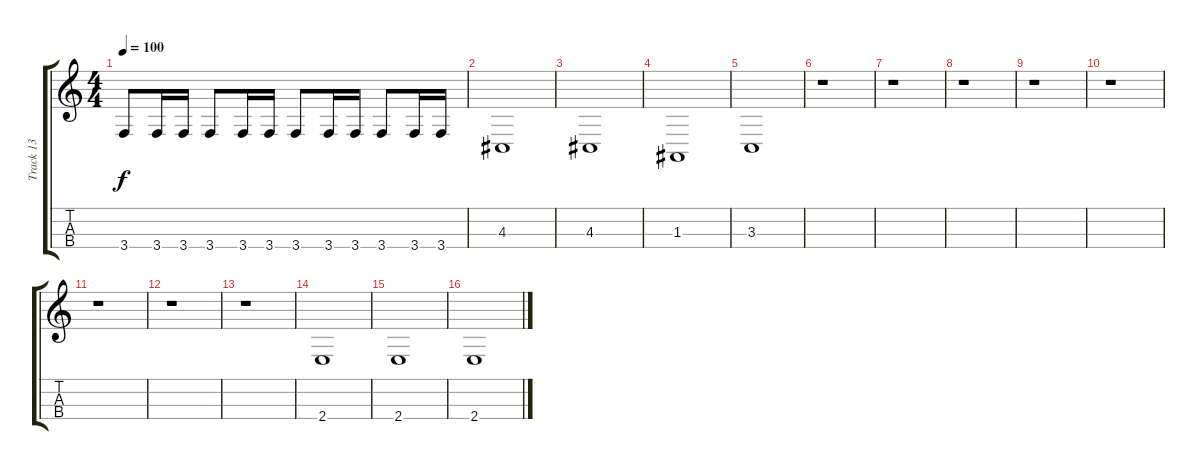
\track ("Track 13" "Track 13") {instrument electricbassfinger}
\staff {score tabs}
\tuning (G2 D2 A1 D2) {hide}
\ts (4 4)
\tempo 100
\clef g2
\ks c
3.4.8{dy f} 3.4.16 3.4.16 3.4.8 3.4.16 3.4.16 3.4.8 3.4.16 3.4.16 3.4.8 3.4.16 3.4.16 |
4.3.1 |
4.3.1 |
1.3.1 |
3.3.1 |
r.1 |
r.1 |
r.1 |
r.1 |
r.1 |
r.1 |
r.1 |
r.1 |
2.4.1 |
2.4.1 |
2.4.1
